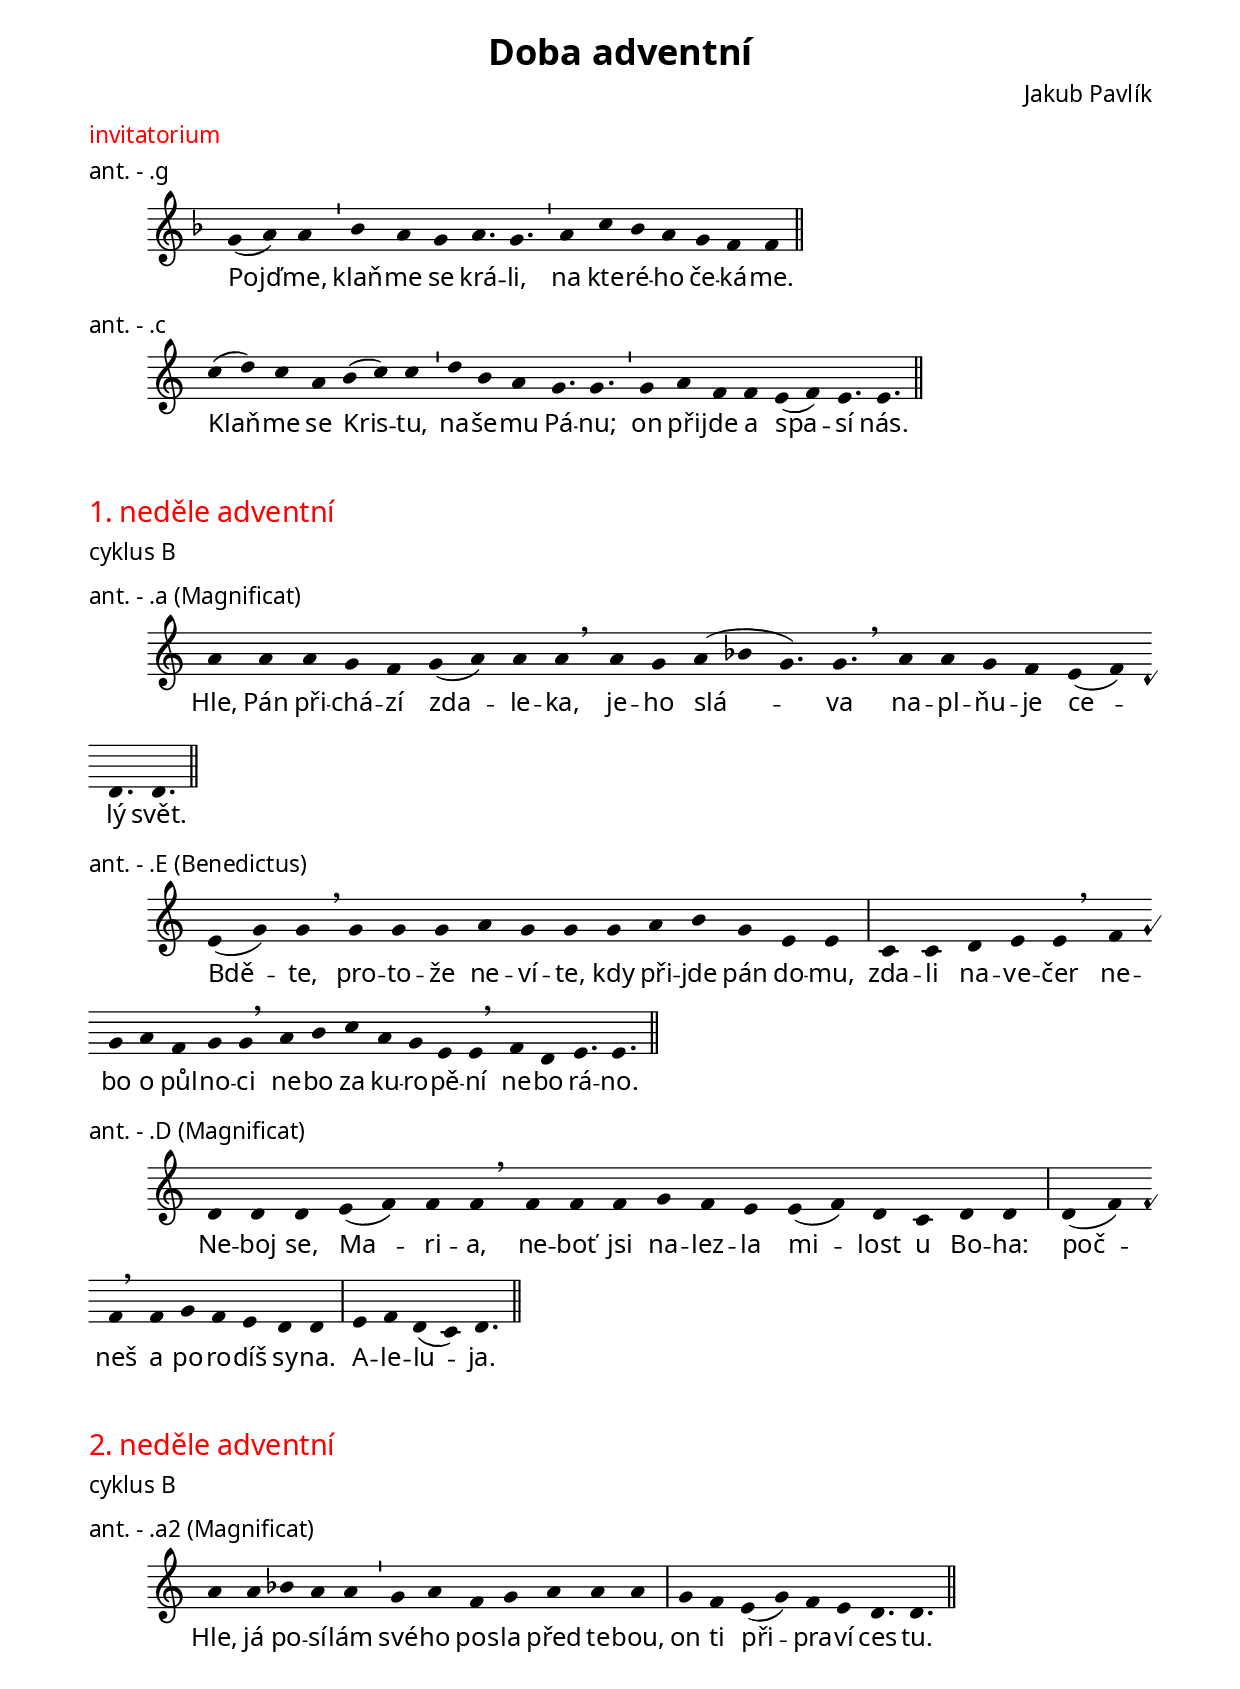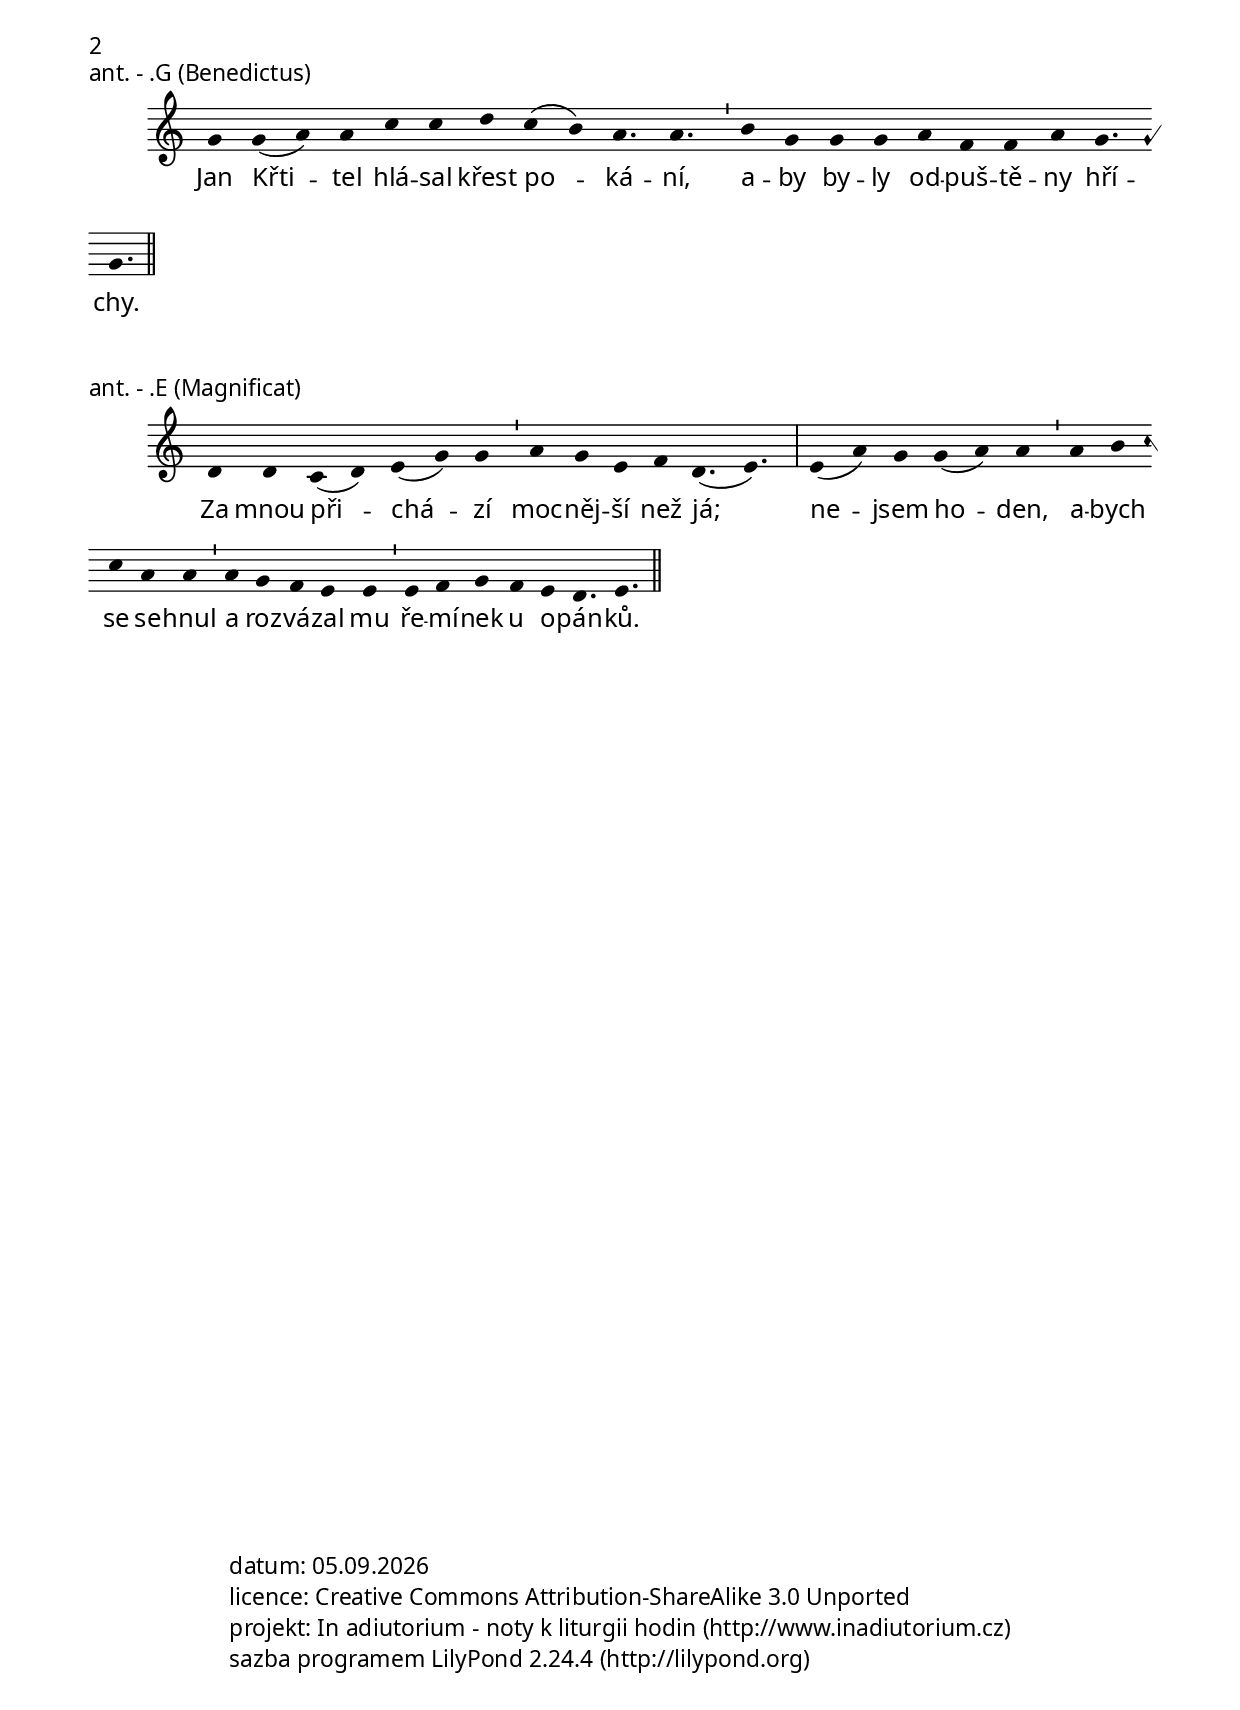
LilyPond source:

\version "2.14.2"

\header {
  title = "Doba adventní"
  composer = "Jakub Pavlík"
}

\include "spolecne.ly"

\markup {\nadpisHodinka {"invitatorium"}}

\score {
  \relative c'' {
    \choralniRezim
    \key f \major
    g4( a) a \barMin
    bes a g a4. g \barMin
    a4 c bes a g f f \barFinalis
  }
  \addlyrics {
    Pojď -- me,
    klaň -- me se krá -- li,
    na kte -- ré -- ho če -- ká -- me.
  }
  \header {
    quid = "ant."
    tonus = "VI"
    differentia = "g" 
    psalmus = ""
    piece = \markup {\sestavTitulek}
  }
}

\score {
  \relative c'' {
    \choralniRezim
    c4( d) c a b( c) c \barMin
    d b a g4. g \barMin
    g4 a f f e( f) e4. e \barFinalis
  }
  \addlyrics {
    Klaň -- me se Kris -- tu,
    na -- še -- mu Pá -- nu;
    on při -- jde a spa -- sí nás.
  }
  \header {
    quid = "ant."
    tonus = "III"
    differentia = "c" 
    psalmus = ""
    piece = \markup {\sestavTitulek}
  }
}

\markup {\nadpisDen {1. neděle adventní}}
\markup {cyklus B}

\score {
  \relative c'' {
    \choralniRezim
    a4 a a g f  g( a) a a \breathe \bar ""
    a g a( bes g4.) g \breathe \bar ""
    a4 a g f e( f) d4. d \bar "||"
  }
  \addlyrics {
    Hle, Pán při -- chá -- zí zda -- le -- ka,
    je -- ho slá -- va
    na -- pl -- ňu -- je ce -- lý svět.
  }
  \header {
    quid = "ant."
    tonus = "I"
    differentia = "a" 
    psalmus = "Magnificat"
    piece = \markup {\sestavTitulek}
  }
}

\score {
  \relative c' {
    \choralniRezim
    e4( g) g \breathe
    g g g a g g g a b g e e \bar "|"
    
    c c d e e \breathe \bar ""
    f g a f g g \breathe \bar ""
    a b c a g e e \breathe \bar ""
    f d e4. e \bar "||"
  }
  \addlyrics {
    Bdě -- te,
    pro -- to -- že ne -- ví -- te, kdy při -- jde pán do -- mu,
    zda -- li na -- ve -- čer
    ne -- bo o půl -- no -- ci
    ne -- bo za ku -- ro -- pě -- ní
    ne -- bo rá -- no.
  }
  \header {
    quid = "ant."
    tonus = "IV"
    differentia = "E" 
    psalmus = "Benedictus"
    piece = \markup {\sestavTitulek}
  }
}

\score {
  \relative c' {
    \choralniRezim
    d4 d d e( f) f f \breathe \bar ""
    f f f g f e e( f) d c d d \bar "|"
    d( f) f \breathe \bar ""
    f g f e d d \bar "|"
    e f d( c) d4. \bar "||"
  }
  \addlyrics {
    Ne -- boj se, Ma -- ri -- a,
    ne -- boť jsi na -- lez -- la mi -- lost u Bo -- ha:
    poč -- neš a po -- ro -- díš sy -- na.
    A -- le -- lu -- ja.
  }
  \header {
    quid = "ant."
    tonus = "II"
    differentia = "D" 
    psalmus = "Magnificat"
    piece = \markup {\sestavTitulek}
  }
}

\markup {\nadpisDen {2. neděle adventní}}
\markup {cyklus B}

\score {
  \relative c'' {
    \choralniRezim
    a4 a bes a a \barMin
    g a f g a a a \barMax
    g f e( g) f e d4. d \barFinalis
  }
  \addlyrics {
    Hle, já po -- sí -- lám
    své -- ho pos -- la před te -- bou,
    on ti při -- pra -- ví ces -- tu.
  }
  \header {
    quid = "ant."
    tonus = "I"
    differentia = "a2" 
    psalmus = "Magnificat"
    piece = \markup {\sestavTitulek}
  }
}

\score {
  \relative c'' {
    \choralniRezim
    g4 g( a) a c c d c( b) a4. a \barMin
    b4 g g g a f f a g4. g \barFinalis
  }
  \addlyrics {
    Jan Křti -- tel hlá -- sal křest po -- ká -- ní,
    a -- by by -- ly od -- puš -- tě -- ny hří -- chy.
  }
  \header {
    quid = "ant."
    tonus = "VIII"
    differentia = "G" 
    psalmus = "Benedictus"
    piece = \markup {\sestavTitulek}
  }
}

\score {
  \relative c' {
    \choralniRezim
    d4 d c( d) e( g) g \barMin
    a g e f d4.( e) \barMax
    e4( a) g g( a) a \barMin
    a b c a a \barMin
    a g f e e \barMin
    e f g f e d4. e \barFinalis
  }
  \addlyrics {
    Za mnou při -- chá -- zí
    moc -- něj -- ší než já;
    ne -- jsem ho -- den,
    a -- bych se se -- hnul
    a roz -- vá -- zal mu
    ře -- mí -- nek u o -- pán -- ků.
  }
  \header {
    quid = "ant."
    tonus = "IV"
    differentia = "E" 
    psalmus = "Magnificat"
    piece = \markup {\sestavTitulek}
  }
}